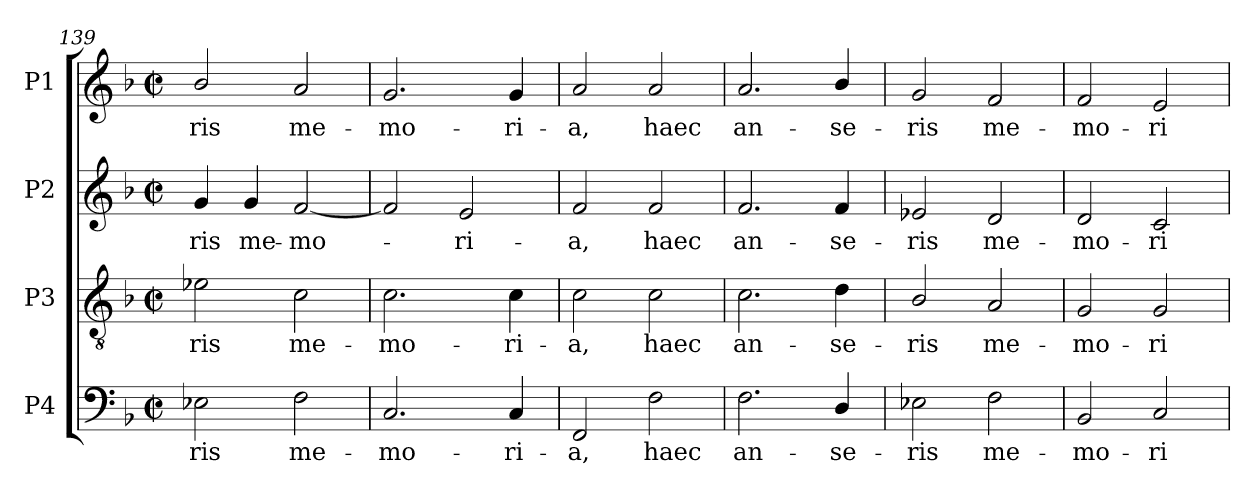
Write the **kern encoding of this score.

**kern	**text	**kern	**text	**kern	**text	**kern	**text
*part4	*part4	*part3	*part3	*part2	*part2	*part1	*part1
*staff4	*staff4	*staff3	*staff3	*staff2	*staff2	*staff1	*staff1
*I"P4	*	*I"P3	*	*I"P2	*	*I"P1	*
*clefF4	*	*clefGv2	*	*clefG2	*	*clefG2	*
*	*	*ITrd7c12	*	*	*	*	*
*k[b-]	*	*k[b-]	*	*k[b-]	*	*k[b-]	*
*F:	*	*F:	*	*F:	*	*F:	*
*M2/2	*	*M2/2	*	*M2/2	*	*M2/2	*
*met(c|)	*	*met(c|)	*	*met(c|)	*	*met(c|)	*
=139	=139	=139	=139	=139	=139	=139	=139
!	!LO:LY:b:color=#000000	!	!	!	!	!	!
!	!	!	!LO:LY:b:color=#000000	!	!	!	!
!	!	!	!	!	!LO:LY:b:color=#000000	!	!
!	!	!	!	!	!	!	!LO:LY:b:color=#000000
2E-Xi\	-ris	2E-Xi\	-ris	4gi/	-ris	2b-i/	-ris
!	!	!	!	!	!LO:LY:b:color=#000000	!	!
.	.	.	.	4gi/	me-	.	.
!	!LO:LY:b:color=#000000	!	!	!	!	!	!
!	!	!	!LO:LY:b:color=#000000	!	!	!	!
!	!	!	!	!	!LO:LY:b:color=#000000	!	!
!	!	!	!	!	!	!	!LO:LY:b:color=#000000
2Fi\	me-	2Ci\	me-	[<2fi/	-mo-	2ai/	me-
=140	=140	=140	=140	=140	=140	=140	=140
!	!LO:LY:b:color=#000000	!	!	!	!	!	!
!	!	!	!LO:LY:b:color=#000000	!	!	!	!
!	!	!	!	!	!	!	!LO:LY:b:color=#000000
2.Ci/	-mo-	2.Ci\	-mo-	2fi/]	.	2.gi/	-mo-
!	!	!	!	!	!LO:LY:b:color=#000000	!	!
.	.	.	.	2ei/	-ri-	.	.
!	!LO:LY:b:color=#000000	!	!	!	!	!	!
!	!	!	!LO:LY:b:color=#000000	!	!	!	!
!	!	!	!	!	!	!	!LO:LY:b:color=#000000
4Ci/	-ri-	4Ci\	-ri-	.	.	4gi/	-ri-
=141	=141	=141	=141	=141	=141	=141	=141
!	!LO:LY:b:color=#000000	!	!	!	!	!	!
!	!	!	!LO:LY:b:color=#000000	!	!	!	!
!	!	!	!	!	!LO:LY:b:color=#000000	!	!
!	!	!	!	!	!	!	!LO:LY:b:color=#000000
2FFi/	-a,	2Ci\	-a,	2fi/	-a,	2ai/	-a,
!	!LO:LY:b:color=#000000	!	!	!	!	!	!
!	!	!	!LO:LY:b:color=#000000	!	!	!	!
!	!	!	!	!	!LO:LY:b:color=#000000	!	!
!	!	!	!	!	!	!	!LO:LY:b:color=#000000
2Fi\	haec	2Ci\	haec	2fi/	haec	2ai/	haec
!!LO:PB:g=z
=142	=142	=142	=142	=142	=142	=142	=142
!	!LO:LY:b:color=#000000	!	!	!	!	!	!
!	!	!	!LO:LY:b:color=#000000	!	!	!	!
!	!	!	!	!	!LO:LY:b:color=#000000	!	!
!	!	!	!	!	!	!	!LO:LY:b:color=#000000
2.Fi\	an-	2.Ci\	an-	2.fi/	an-	2.ai/	an-
!	!LO:LY:b:color=#000000	!	!	!	!	!	!
!	!	!	!LO:LY:b:color=#000000	!	!	!	!
!	!	!	!	!	!LO:LY:b:color=#000000	!	!
!	!	!	!	!	!	!	!LO:LY:b:color=#000000
4Di/	-se-	4Di\	-se-	4fi/	-se-	4b-i/	-se-
=143	=143	=143	=143	=143	=143	=143	=143
!	!LO:LY:b:color=#000000	!	!	!	!	!	!
!	!	!	!LO:LY:b:color=#000000	!	!	!	!
!	!	!	!	!	!LO:LY:b:color=#000000	!	!
!	!	!	!	!	!	!	!LO:LY:b:color=#000000
2E-Xi\	-ris	2BB-i/	-ris	2e-Xi/	-ris	2gi/	-ris
!	!LO:LY:b:color=#000000	!	!	!	!	!	!
!	!	!	!LO:LY:b:color=#000000	!	!	!	!
!	!	!	!	!	!LO:LY:b:color=#000000	!	!
!	!	!	!	!	!	!	!LO:LY:b:color=#000000
2Fi\	me-	2AAi/	me-	2di/	me-	2fi/	me-
=144	=144	=144	=144	=144	=144	=144	=144
!	!LO:LY:b:color=#000000	!	!	!	!	!	!
!	!	!	!LO:LY:b:color=#000000	!	!	!	!
!	!	!	!	!	!LO:LY:b:color=#000000	!	!
!	!	!	!	!	!	!	!LO:LY:b:color=#000000
2BB-i/	-mo-	2GGi/	-mo-	2di/	-mo-	2fi/	-mo-
!	!LO:LY:b:color=#000000	!	!	!	!	!	!
!	!	!	!LO:LY:b:color=#000000	!	!	!	!
!	!	!	!	!	!LO:LY:b:color=#000000	!	!
!	!	!	!	!	!	!	!LO:LY:b:color=#000000
2Ci/	-ri-	2GGi/	-ri-	2ci/	-ri-	2ei/	-ri-
=	=	=	=	=	=	=	=
*-	*-	*-	*-	*-	*-	*-	*-
